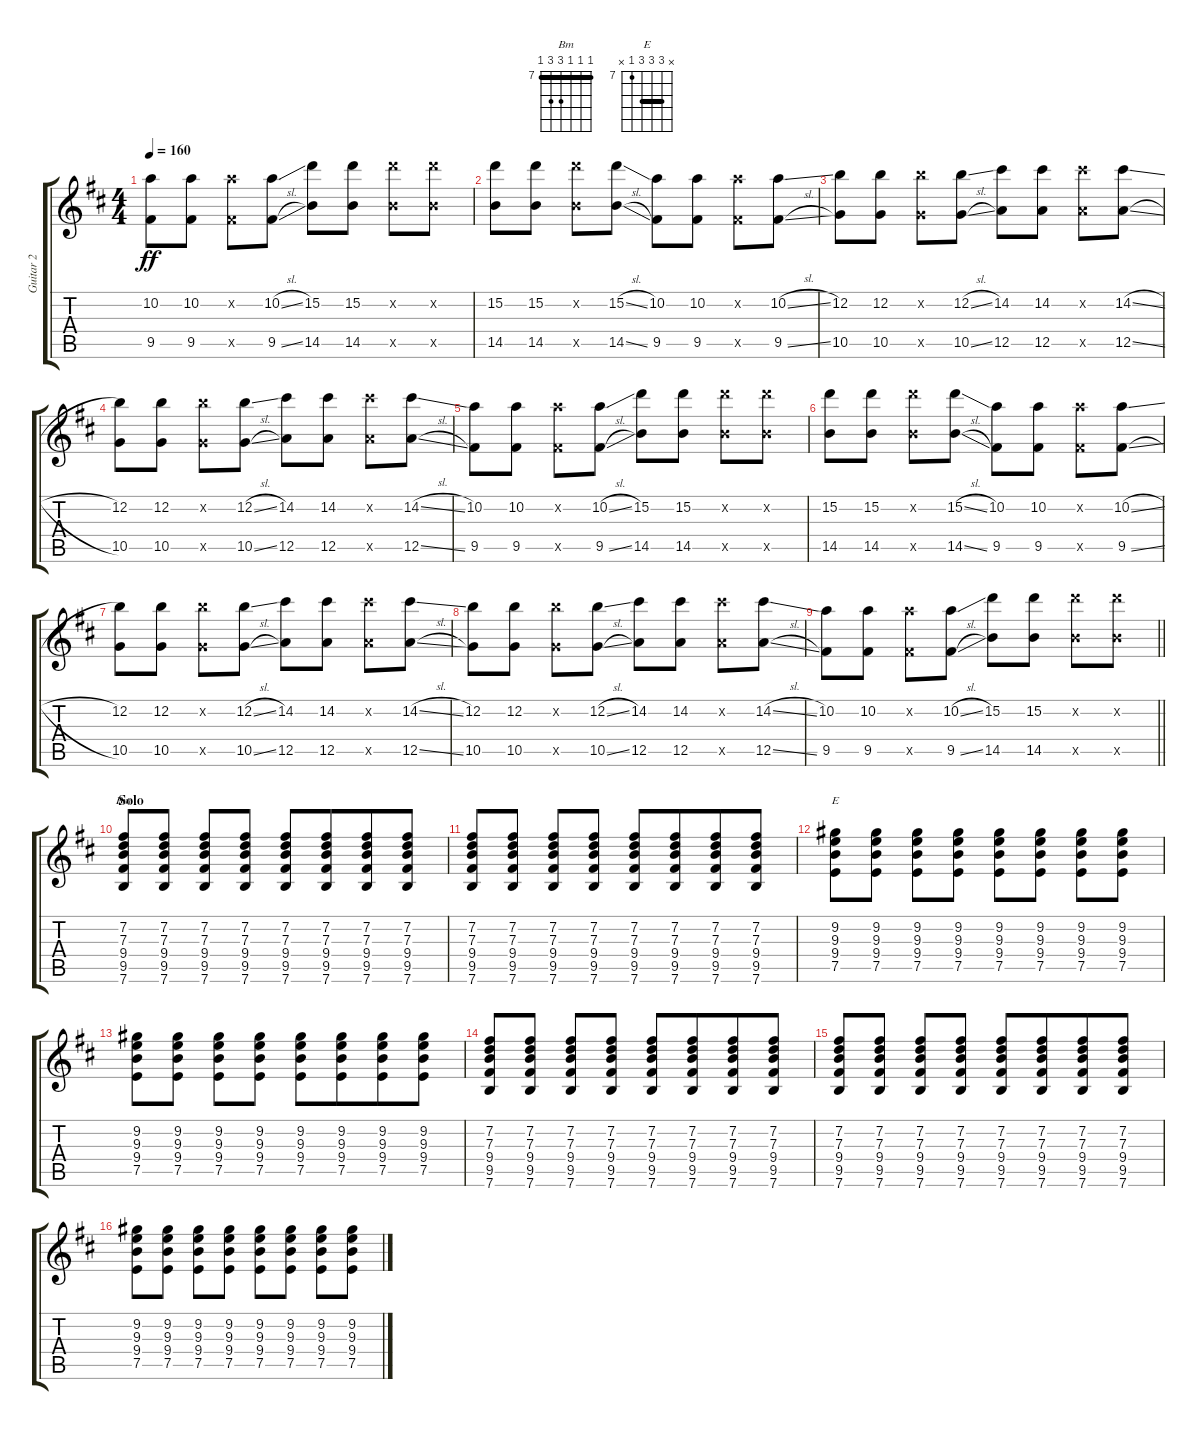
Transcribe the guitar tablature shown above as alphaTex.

\track ("Guitar 2" "Guitar 2") {instrument overdrivenguitar}
\staff {score tabs}
\tuning (E4 B3 G3 D3 A2 E2) {hide}
\chord ("Bm" 7 7 7 9 9 7) {firstfret 7 barre 7}
\chord ("E" x 9 9 9 7 x) {firstfret 7 barre 9}
\ts (4 4)
\tempo 160
\clef g2
\ks bminor
(10.2 9.5).8{dy ff} (10.2 9.5).8 (10.2{x} 9.5{x}).8 (10.2{sl} 9.5{sl}).8 (15.2 14.5).8 (15.2 14.5).8 (15.2{x} 14.5{x}).8 (15.2{x} 14.5{x}).8 |
(15.2 14.5).8 (15.2 14.5).8 (15.2{x} 14.5{x}).8 (15.2{sl} 14.5{sl}).8 (10.2 9.5).8 (10.2 9.5).8 (10.2{x} 9.5{x}).8 (10.2{sl} 9.5{sl}).8 |
(12.2 10.5).8 (12.2 10.5).8 (12.2{x} 10.5{x}).8 (12.2{sl} 10.5{sl}).8 (14.2 12.5).8 (14.2 12.5).8 (14.2{x} 12.5{x}).8 (14.2{sl} 12.5{sl}).8 |
(12.2 10.5).8 (12.2 10.5).8 (12.2{x} 10.5{x}).8 (12.2{sl} 10.5{sl}).8 (14.2 12.5).8 (14.2 12.5).8 (14.2{x} 12.5{x}).8 (14.2{sl} 12.5{sl}).8 |
(10.2 9.5).8 (10.2 9.5).8 (10.2{x} 9.5{x}).8 (10.2{sl} 9.5{sl}).8 (15.2 14.5).8 (15.2 14.5).8 (15.2{x} 14.5{x}).8 (15.2{x} 14.5{x}).8 |
(15.2 14.5).8 (15.2 14.5).8 (15.2{x} 14.5{x}).8 (15.2{sl} 14.5{sl}).8 (10.2 9.5).8 (10.2 9.5).8 (10.2{x} 9.5{x}).8 (10.2{sl} 9.5{sl}).8 |
(12.2 10.5).8 (12.2 10.5).8 (12.2{x} 10.5{x}).8 (12.2{sl} 10.5{sl}).8 (14.2 12.5).8 (14.2 12.5).8 (14.2{x} 12.5{x}).8 (14.2{sl} 12.5{sl}).8 |
(12.2 10.5).8 (12.2 10.5).8 (12.2{x} 10.5{x}).8 (12.2{sl} 10.5{sl}).8 (14.2 12.5).8 (14.2 12.5).8 (14.2{x} 12.5{x}).8 (14.2{sl} 12.5{sl}).8 |
\barLineRight lightlight
(10.2 9.5).8 (10.2 9.5).8 (10.2{x} 9.5{x}).8 (10.2{sl} 9.5{sl}).8 (15.2 14.5).8 (15.2 14.5).8 (15.2{x} 14.5{x}).8 (15.2{x} 14.5{x}).8 |
\section ("" "Solo")
(7.2 7.3 9.4 9.5 7.6).8{ch "Bm"} (7.2 7.3 9.4 9.5 7.6).8 (7.2 7.3 9.4 9.5 7.6).8 (7.2 7.3 9.4 9.5 7.6).8 (7.2 7.3 9.4 9.5 7.6).8 (7.2 7.3 9.4 9.5 7.6).8{beam merge} (7.2 7.3 9.4 9.5 7.6).8{beam merge} (7.2 7.3 9.4 9.5 7.6).8 |
(7.2 7.3 9.4 9.5 7.6).8 (7.2 7.3 9.4 9.5 7.6).8 (7.2 7.3 9.4 9.5 7.6).8 (7.2 7.3 9.4 9.5 7.6).8 (7.2 7.3 9.4 9.5 7.6).8 (7.2 7.3 9.4 9.5 7.6).8{beam merge} (7.2 7.3 9.4 9.5 7.6).8{beam merge} (7.2 7.3 9.4 9.5 7.6).8 |
(9.2 9.3 9.4 7.5).8{ch "E"} (9.2 9.3 9.4 7.5).8 (9.2 9.3 9.4 7.5).8 (9.2 9.3 9.4 7.5).8 (9.2 9.3 9.4 7.5).8 (9.2 9.3 9.4 7.5).8 (9.2 9.3 9.4 7.5).8 (9.2 9.3 9.4 7.5).8 |
(9.2 9.3 9.4 7.5).8 (9.2 9.3 9.4 7.5).8 (9.2 9.3 9.4 7.5).8 (9.2 9.3 9.4 7.5).8 (9.2 9.3 9.4 7.5).8 (9.2 9.3 9.4 7.5).8{beam merge} (9.2 9.3 9.4 7.5).8 (9.2 9.3 9.4 7.5).8 |
(7.2 7.3 9.4 9.5 7.6).8 (7.2 7.3 9.4 9.5 7.6).8 (7.2 7.3 9.4 9.5 7.6).8 (7.2 7.3 9.4 9.5 7.6).8 (7.2 7.3 9.4 9.5 7.6).8 (7.2 7.3 9.4 9.5 7.6).8{beam merge} (7.2 7.3 9.4 9.5 7.6).8{beam merge} (7.2 7.3 9.4 9.5 7.6).8 |
(7.2 7.3 9.4 9.5 7.6).8 (7.2 7.3 9.4 9.5 7.6).8 (7.2 7.3 9.4 9.5 7.6).8 (7.2 7.3 9.4 9.5 7.6).8 (7.2 7.3 9.4 9.5 7.6).8 (7.2 7.3 9.4 9.5 7.6).8{beam merge} (7.2 7.3 9.4 9.5 7.6).8{beam merge} (7.2 7.3 9.4 9.5 7.6).8 |
(9.2 9.3 9.4 7.5).8 (9.2 9.3 9.4 7.5).8 (9.2 9.3 9.4 7.5).8 (9.2 9.3 9.4 7.5).8 (9.2 9.3 9.4 7.5).8 (9.2 9.3 9.4 7.5).8 (9.2 9.3 9.4 7.5).8 (9.2 9.3 9.4 7.5).8
